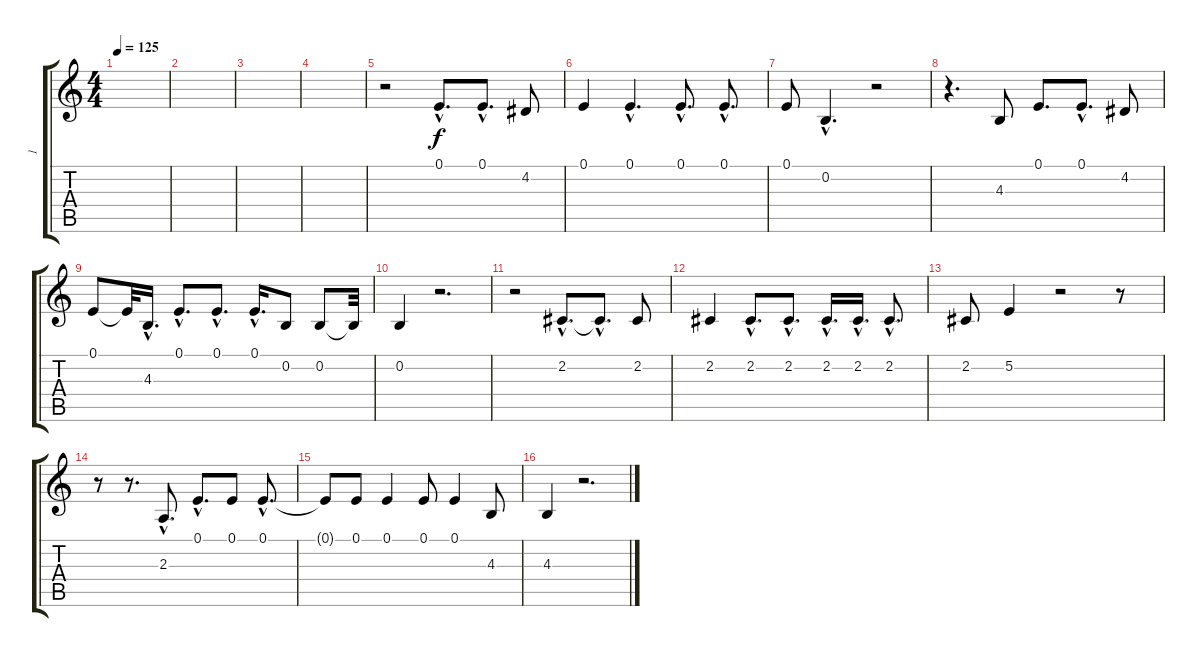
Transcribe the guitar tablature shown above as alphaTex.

\track ("1" "1") {instrument flute}
\staff {score tabs}
\tuning (E4 B3 G3 D3 A2 E2) {hide}
\ts (4 4)
\tempo 125
\clef g2
\ks c
|
|
|
|
r.2 0.1{hac}.8{d} 0.1{hac}.8{d} 4.2.8 |
0.1.4 0.1{hac}.4{d} 0.1{hac}.8{d} 0.1{hac}.8{d} |
0.1.8 0.2{hac}.4{d} r.2 |
r.4{d} 4.3.8 0.1.8{d} 0.1{hac}.8{d} 4.2.8 |
0.1.8 0.1{t}.32 4.3{hac}.16{d} 0.1{hac}.8{d} 0.1{hac}.8{d} 0.1{hac}.16{d} 0.2.8 0.2.8 0.2{t}.32 |
0.2.4 r.2{d} |
r.2 2.2{hac}.8{d} 2.2{hac t}.8{d} 2.2.8 |
2.2.4 2.2{hac}.8{d} 2.2{hac}.8{d} 2.2{hac}.16{d} 2.2{hac}.16{d} 2.2{hac}.8{d} |
2.2.8 5.2.4 r.2 r.8 |
r.8 r.8{d} 2.3{hac}.8{d} 0.1{hac}.8{d} 0.1.8 0.1{hac}.8{d} |
0.1{t}.8 0.1.8 0.1.4 0.1.8 0.1.4 4.3.8 |
4.3.4 r.2{d}
